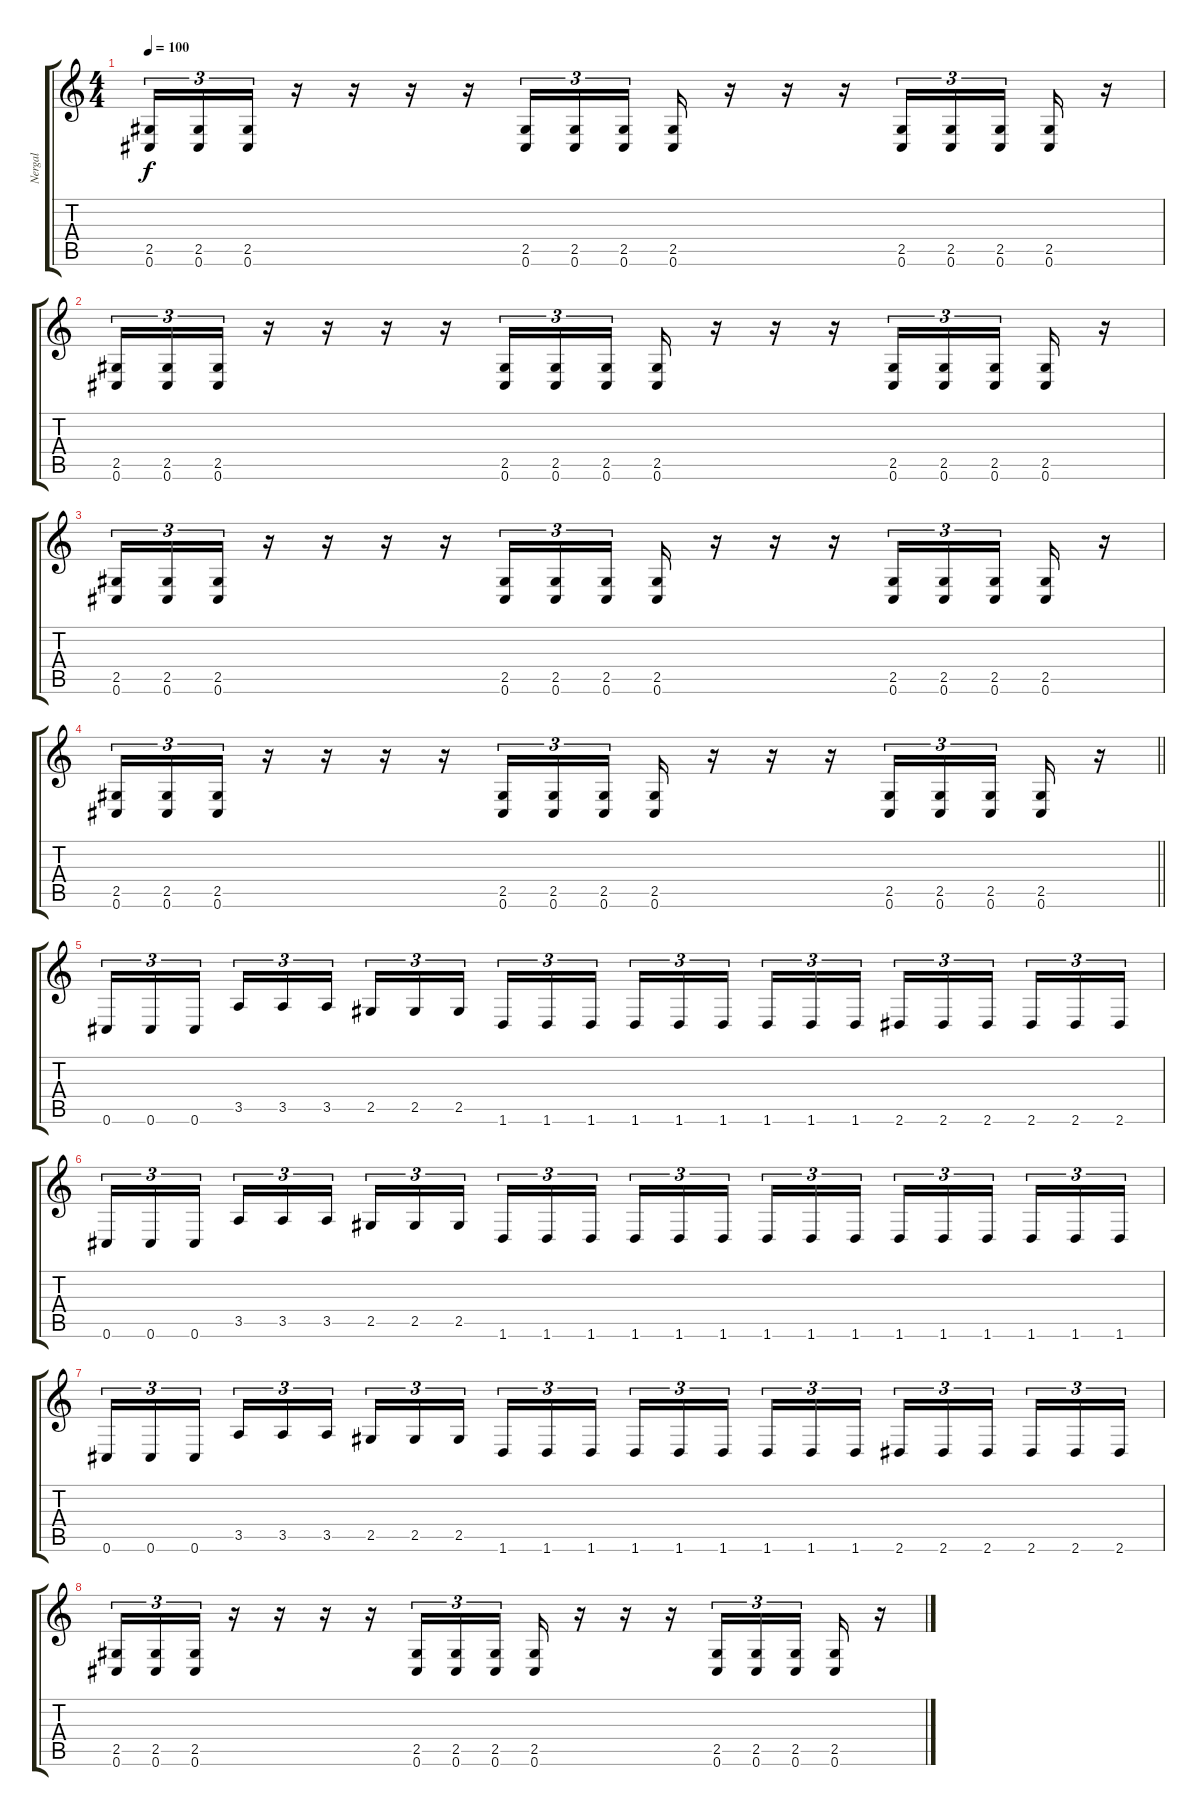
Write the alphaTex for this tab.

\track ("Nergal" "Nergal") {instrument distortionguitar}
\staff {score tabs}
\tuning (Db4 Ab3 E3 B2 Gb2 Db2) {hide}
\ts (4 4)
\tempo 100
\clef g2
\ks c
(2.5 0.6).16{tu (3 2) dy f instrument distortionguitar} (2.5 0.6).16{tu (3 2)} (2.5 0.6).16{tu (3 2)} r.16 r.16 r.16 r.16 (2.5 0.6).16{tu (3 2)} (2.5 0.6).16{tu (3 2)} (2.5 0.6).16{tu (3 2)} (2.5 0.6).16 r.16 r.16 r.16 (2.5 0.6).16{tu (3 2)} (2.5 0.6).16{tu (3 2)} (2.5 0.6).16{tu (3 2) beam splitsecondary} (2.5 0.6).16 r.16 |
(2.5 0.6).16{tu (3 2)} (2.5 0.6).16{tu (3 2)} (2.5 0.6).16{tu (3 2)} r.16 r.16 r.16 r.16 (2.5 0.6).16{tu (3 2)} (2.5 0.6).16{tu (3 2)} (2.5 0.6).16{tu (3 2)} (2.5 0.6).16 r.16 r.16 r.16 (2.5 0.6).16{tu (3 2)} (2.5 0.6).16{tu (3 2)} (2.5 0.6).16{tu (3 2) beam splitsecondary} (2.5 0.6).16 r.16 |
(2.5 0.6).16{tu (3 2)} (2.5 0.6).16{tu (3 2)} (2.5 0.6).16{tu (3 2)} r.16 r.16 r.16 r.16 (2.5 0.6).16{tu (3 2)} (2.5 0.6).16{tu (3 2)} (2.5 0.6).16{tu (3 2)} (2.5 0.6).16 r.16 r.16 r.16 (2.5 0.6).16{tu (3 2)} (2.5 0.6).16{tu (3 2)} (2.5 0.6).16{tu (3 2) beam splitsecondary} (2.5 0.6).16 r.16 |
\barLineRight lightlight
(2.5 0.6).16{tu (3 2)} (2.5 0.6).16{tu (3 2)} (2.5 0.6).16{tu (3 2)} r.16 r.16 r.16 r.16 (2.5 0.6).16{tu (3 2)} (2.5 0.6).16{tu (3 2)} (2.5 0.6).16{tu (3 2)} (2.5 0.6).16 r.16 r.16 r.16 (2.5 0.6).16{tu (3 2)} (2.5 0.6).16{tu (3 2)} (2.5 0.6).16{tu (3 2) beam splitsecondary} (2.5 0.6).16 r.16 |
\section ("" "")
0.6.16{tu (3 2)} 0.6.16{tu (3 2)} 0.6.16{tu (3 2) beam splitsecondary} 3.5.16{tu (3 2)} 3.5.16{tu (3 2)} 3.5.16{tu (3 2)} 2.5.16{tu (3 2)} 2.5.16{tu (3 2)} 2.5.16{tu (3 2) beam splitsecondary} 1.6.16{tu (3 2)} 1.6.16{tu (3 2)} 1.6.16{tu (3 2)} 1.6.16{tu (3 2)} 1.6.16{tu (3 2)} 1.6.16{tu (3 2) beam splitsecondary} 1.6.16{tu (3 2)} 1.6.16{tu (3 2)} 1.6.16{tu (3 2)} 2.6.16{tu (3 2)} 2.6.16{tu (3 2)} 2.6.16{tu (3 2) beam splitsecondary} 2.6.16{tu (3 2)} 2.6.16{tu (3 2)} 2.6.16{tu (3 2)} |
0.6.16{tu (3 2)} 0.6.16{tu (3 2)} 0.6.16{tu (3 2) beam splitsecondary} 3.5.16{tu (3 2)} 3.5.16{tu (3 2)} 3.5.16{tu (3 2)} 2.5.16{tu (3 2)} 2.5.16{tu (3 2)} 2.5.16{tu (3 2) beam splitsecondary} 1.6.16{tu (3 2)} 1.6.16{tu (3 2)} 1.6.16{tu (3 2)} 1.6.16{tu (3 2)} 1.6.16{tu (3 2)} 1.6.16{tu (3 2) beam splitsecondary} 1.6.16{tu (3 2)} 1.6.16{tu (3 2)} 1.6.16{tu (3 2)} 1.6.16{tu (3 2)} 1.6.16{tu (3 2)} 1.6.16{tu (3 2) beam splitsecondary} 1.6.16{tu (3 2)} 1.6.16{tu (3 2)} 1.6.16{tu (3 2)} |
0.6.16{tu (3 2)} 0.6.16{tu (3 2)} 0.6.16{tu (3 2) beam splitsecondary} 3.5.16{tu (3 2)} 3.5.16{tu (3 2)} 3.5.16{tu (3 2)} 2.5.16{tu (3 2)} 2.5.16{tu (3 2)} 2.5.16{tu (3 2) beam splitsecondary} 1.6.16{tu (3 2)} 1.6.16{tu (3 2)} 1.6.16{tu (3 2)} 1.6.16{tu (3 2)} 1.6.16{tu (3 2)} 1.6.16{tu (3 2) beam splitsecondary} 1.6.16{tu (3 2)} 1.6.16{tu (3 2)} 1.6.16{tu (3 2)} 2.6.16{tu (3 2)} 2.6.16{tu (3 2)} 2.6.16{tu (3 2) beam splitsecondary} 2.6.16{tu (3 2)} 2.6.16{tu (3 2)} 2.6.16{tu (3 2)} |
(2.5 0.6).16{tu (3 2)} (2.5 0.6).16{tu (3 2)} (2.5 0.6).16{tu (3 2)} r.16 r.16 r.16 r.16 (2.5 0.6).16{tu (3 2)} (2.5 0.6).16{tu (3 2)} (2.5 0.6).16{tu (3 2)} (2.5 0.6).16 r.16 r.16 r.16 (2.5 0.6).16{tu (3 2)} (2.5 0.6).16{tu (3 2)} (2.5 0.6).16{tu (3 2) beam splitsecondary} (2.5 0.6).16 r.16
